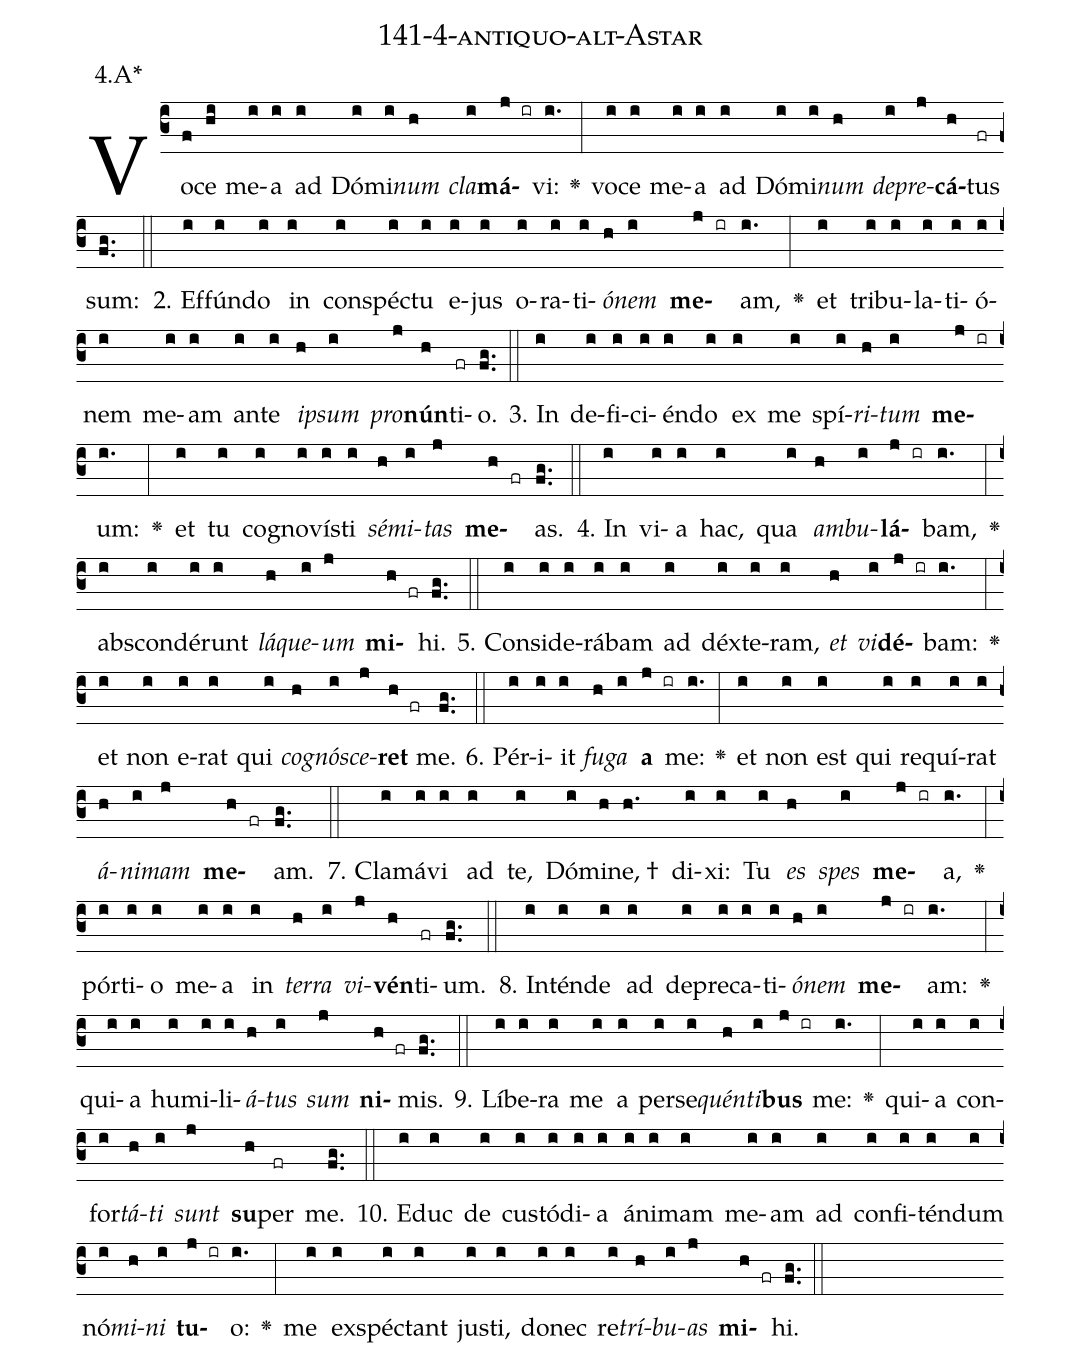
name: 141-4-antiquo-alt-Astar;
annotation: 4.A*;
%%
(c3)Vo(f)ce(hi) me(i)a(i) ad(i) Dó(i)mi(i)<i>num</i>(h) <i>cla</i>(i)<b>má</b>(j ir)vi:(i.) <v>\greheightstar</v>(:) vo(i)ce(i) me(i)a(i) ad(i) Dó(i)mi(i)<i>num</i>(h) <i>de</i>(i)<i>pre</i>(j)<b>cá</b>(h)tus(fr) sum:(fg..) (::)
2. Ef(i)fún(i)do(i) in(i) con(i)spéc(i)tu(i) e(i)jus(i) o(i)ra(i)ti(i)<i>ó</i>(h)<i>nem</i>(i) <b>me</b>(j ir)am,(i.) <v>\greheightstar</v>(:) et(i) tri(i)bu(i)la(i)ti(i)ó(i)nem(i) me(i)am(i) an(i)te(i) <i>ip</i>(h)<i>sum</i>(i) <i>pro</i>(j)<b>nún</b>(h)ti(fr)o.(fg..) (::)
3. In(i) de(i)fi(i)ci(i)én(i)do(i) ex(i) me(i) spí(i)<i>ri</i>(h)<i>tum</i>(i) <b>me</b>(j ir)um:(i.) <v>\greheightstar</v>(:) et(i) tu(i) co(i)gno(i)vís(i)ti(i) <i>sé</i>(h)<i>mi</i>(i)<i>tas</i>(j) <b>me</b>(h fr)as.(fg..) (::)
4. In(i) vi(i)a(i) hac,(i) qua(i) <i>am</i>(h)<i>bu</i>(i)<b>lá</b>(j ir)bam,(i.) <v>\greheightstar</v>(:) abs(i)con(i)dé(i)runt(i) <i>lá</i>(h)<i>que</i>(i)<i>um</i>(j) <b>mi</b>(h fr)hi.(fg..) (::)
5. Con(i)si(i)de(i)rá(i)bam(i) ad(i) déx(i)te(i)ram,(i) <i>et</i>(h) <i>vi</i>(i)<b>dé</b>(j ir)bam:(i.) <v>\greheightstar</v>(:) et(i) non(i) e(i)rat(i) qui(i) <i>co</i>(h)<i>gnó</i>(i)<i>sce</i>(j)<b>ret</b>(h fr) me.(fg..) (::)
6. Pér(i)i(i)it(i) <i>fu</i>(h)<i>ga</i>(i) <b>a</b>(j ir) me:(i.) <v>\greheightstar</v>(:) et(i) non(i) est(i) qui(i) re(i)quí(i)rat(i) <i>á</i>(h)<i>ni</i>(i)<i>mam</i>(j) <b>me</b>(h fr)am.(fg..) (::)
7. Cla(i)má(i)vi(i) ad(i) te,(i) Dó(i)mi(h)ne, †(h.) di(i)xi:(i) Tu(i) <i>es</i>(h) <i>spes</i>(i) <b>me</b>(j ir)a,(i.) <v>\greheightstar</v>(:) pór(i)ti(i)o(i) me(i)a(i) in(i) <i>ter</i>(h)<i>ra</i>(i) <i>vi</i>(j)<b>vén</b>(h)ti(fr)um.(fg..) (::)
8. In(i)tén(i)de(i) ad(i) de(i)pre(i)ca(i)ti(i)<i>ó</i>(h)<i>nem</i>(i) <b>me</b>(j ir)am:(i.) <v>\greheightstar</v>(:) qui(i)a(i) hu(i)mi(i)li(i)<i>á</i>(h)<i>tus</i>(i) <i>sum</i>(j) <b>ni</b>(h fr)mis.(fg..) (::)
9. Lí(i)be(i)ra(i) me(i) a(i) per(i)se(i)<i>quén</i>(h)<i>ti</i>(i)<b>bus</b>(j ir) me:(i.) <v>\greheightstar</v>(:) qui(i)a(i) con(i)for(i)<i>tá</i>(h)<i>ti</i>(i) <i>sunt</i>(j) <b>su</b>(h)per(fr) me.(fg..) (::)
10. E(i)duc(i) de(i) cus(i)tó(i)di(i)a(i) á(i)ni(i)mam(i) me(i)am(i) ad(i) con(i)fi(i)tén(i)dum(i) nó(i)<i>mi</i>(h)<i>ni</i>(i) <b>tu</b>(j ir)o:(i.) <v>\greheightstar</v>(:) me(i) ex(i)spéc(i)tant(i) jus(i)ti,(i) do(i)nec(i) re(i)<i>trí</i>(h)<i>bu</i>(i)<i>as</i>(j) <b>mi</b>(h fr)hi.(fg..) (::)
